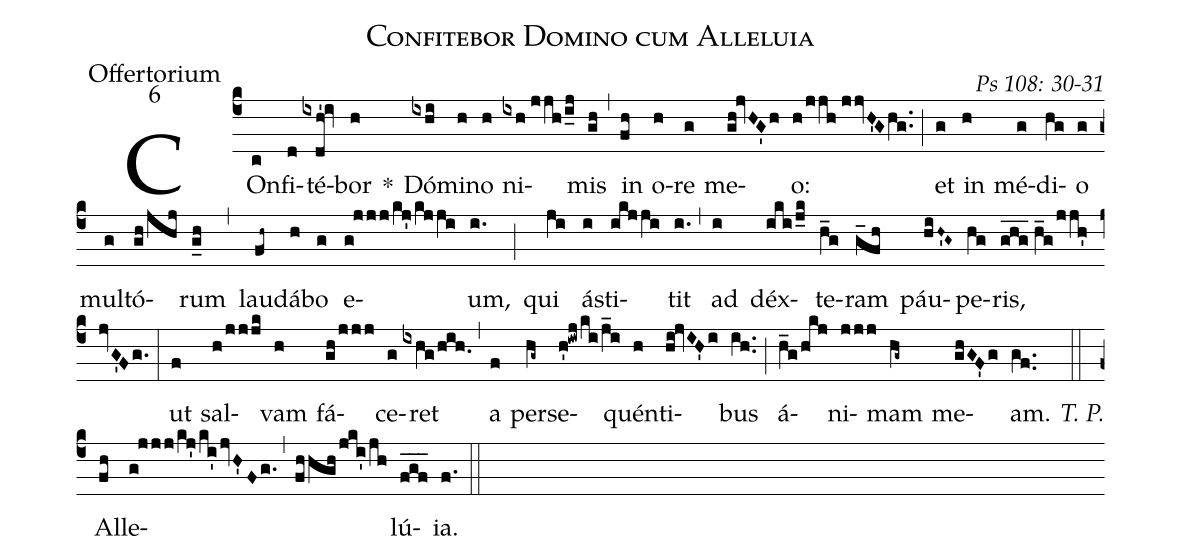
name: Confitebor Domino cum Alleluia;
office-part: Offertorium;
mode: 6;
commentary: Ps 108: 30-31;
%%
(c4) COn(c)fi(d)té(ixdh'!iv)bor(h) *() Dó(ixhi)mi(h)no(h) ni(ixh//jjh/i_j)mis(gh) (,) in(fh) o(h)re(g) me(gh!jvHG'h)o:(h/jjh//jjvH'G/hg..) (;) et(g) in(h) mé(g)di(hg)o(g) mul(g)tó(gh/jhj)rum(g_h) (,) lau(fh~)dá(h)bo(g) e(g!jjj/kj'/kjji)um,(i.) (;) qui(ji) á(i)sti(ikjji)tit(i.) (,) ad(i) déx(iki/j_k)te(h_g)ram(g_fh) páu(hiH~'G~)pe(hg)ris,(g_h_g_2//h_g/jjh'/jvG'Fg.) (:)
ut(f) sal(h/jjjk)vam(h) fá(gh/jjj)ce(g)ret(ixhg/hih.) (,) a(f) per(hg~)se(h'!iwj/ki/j_i)quén(h)ti(hi!jvIH'i)bus(ih..) (;) á(h_g/hkj)ni(jjj)mam(hg~) me(ghGF'g)am.(gf..) <i>T. P.</i>(::)
Al(fh)le(g!jjj/kj'/ki'/jvH'Fg.,fh/hgh/jki'/jh)lú(f_g_f_)ia.(f.) (::)
